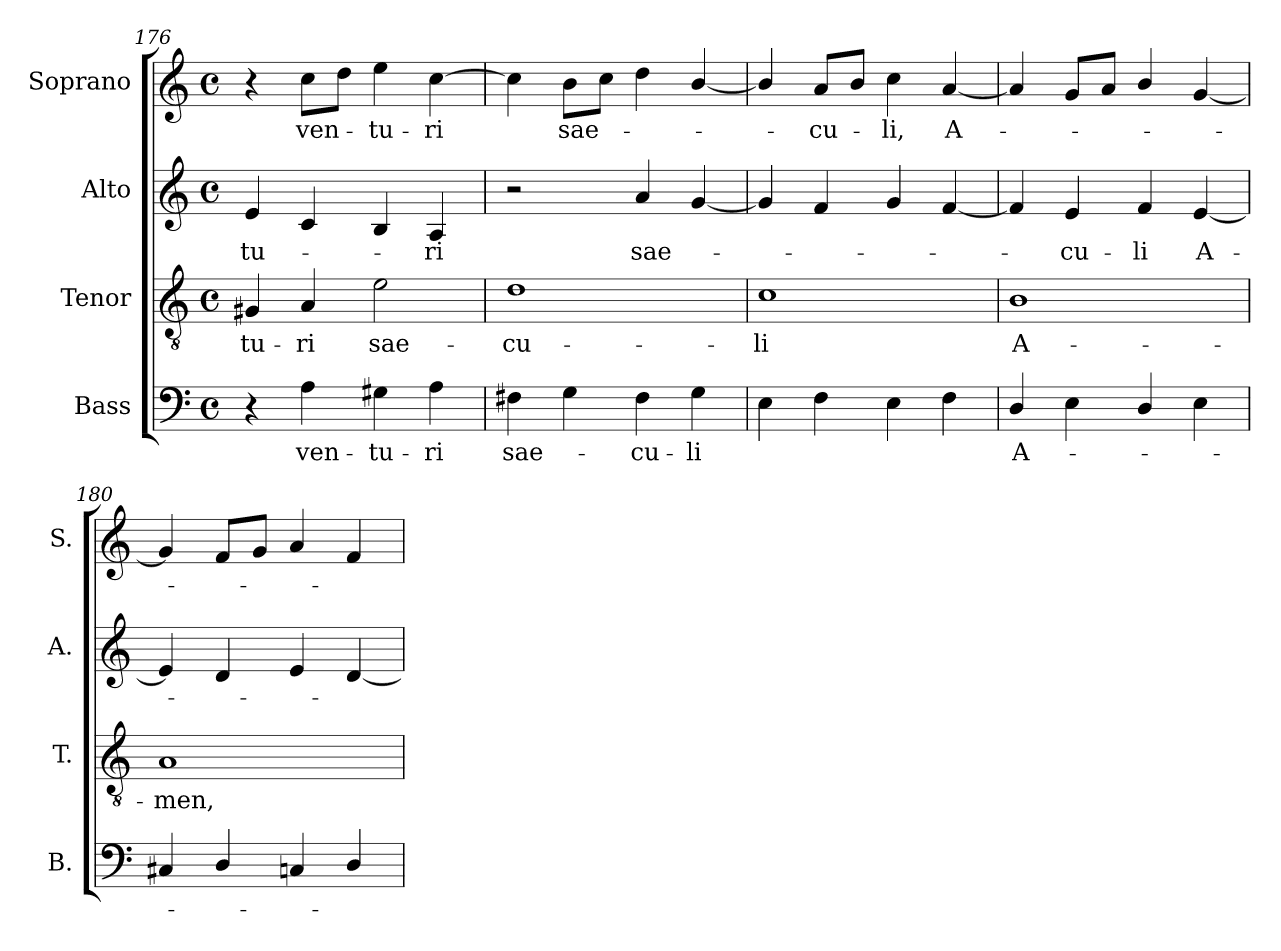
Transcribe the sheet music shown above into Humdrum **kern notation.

**kern	**text	**kern	**text	**kern	**text	**kern	**text
*part4	*part4	*part3	*part3	*part2	*part2	*part1	*part1
*staff4	*staff4	*staff3	*staff3	*staff2	*staff2	*staff1	*staff1
*I"Bass	*	*I"Tenor	*	*I"Alto	*	*I"Soprano	*
*I'B.	*	*I'T.	*	*I'A.	*	*I'S.	*
*clefF4	*	*clefGv2	*	*clefG2	*	*clefG2	*
*	*	*ITrd7c12	*	*	*	*	*
*k[]	*	*k[]	*	*k[]	*	*k[]	*
*C:	*	*C:	*	*C:	*	*C:	*
*M4/4	*	*M4/4	*	*M4/4	*	*M4/4	*
*met(c)	*	*met(c)	*	*met(c)	*	*met(c)	*
=176	=176	=176	=176	=176	=176	=176	=176
!	!	!	!LO:LY:b:color=#000000	!	!	!	!
!	!	!	!	!	!LO:LY:b:color=#000000	!	!
4r	.	4GG#Xi/	-tu-	4ei/	-tu-	4r	.
!	!LO:LY:b:color=#000000	!	!	!	!	!	!
!	!	!	!LO:LY:b:color=#000000	!	!	!	!
!	!	!	!	!	!	!	!LO:LY:b:color=#000000
4Ai\	ven-	4AAi/	-ri	4ci/	.	8cci\L	ven-
.	.	.	.	.	.	8ddi\J	.
!	!LO:LY:b:color=#000000	!	!	!	!	!	!
!	!	!	!LO:LY:b:color=#000000	!	!	!	!
!	!	!	!	!	!	!	!LO:LY:b:color=#000000
4G#Xi\	-tu-	2Ei\	sae-	4Bi/	.	4eei\	-tu-
!	!LO:LY:b:color=#000000	!	!	!	!	!	!
!	!	!	!	!	!LO:LY:b:color=#000000	!	!
!	!	!	!	!	!	!	!LO:LY:b:color=#000000
4Ai\	-ri	.	.	4Ai/	-ri	[4cci\	-ri
=177	=177	=177	=177	=177	=177	=177	=177
!	!LO:LY:b:color=#000000	!	!	!	!	!	!
!	!	!	!LO:LY:b:color=#000000	!	!	!	!
4F#Xi\	sae-	1Di	-cu-	2r	.	4cci\]	.
!	!	!	!	!	!	!	!LO:LY:b:color=#000000
4Gi\	.	.	.	.	.	8bi\L	sae-
.	.	.	.	.	.	8cci\J	.
!	!LO:LY:b:color=#000000	!	!	!	!	!	!
!	!	!	!	!	!LO:LY:b:color=#000000	!	!
4F#i\	-cu-	.	.	4ai/	sae-	4ddi\	.
!	!LO:LY:b:color=#000000	!	!	!	!	!	!
4Gi\	-li	.	.	[4gi/	.	[4bi/	.
=178	=178	=178	=178	=178	=178	=178	=178
!	!	!	!LO:LY:b:color=#000000	!	!	!	!
4Ei\	.	1Ci	-li	4gi/]	.	4bi/]	.
!	!	!	!	!	!	!	!LO:LY:b:color=#000000
4Fi\	.	.	.	4fi/	.	8ai/L	-cu-
.	.	.	.	.	.	8bi/J	.
!	!	!	!	!	!	!	!LO:LY:b:color=#000000
4Ei\	.	.	.	4gi/	.	4cci\	-li,
!	!	!	!	!	!	!	!LO:LY:b:color=#000000
4Fi\	.	.	.	[4fi/	.	[4ai/	A-
!!LO:LB:g=z
=179	=179	=179	=179	=179	=179	=179	=179
!	!LO:LY:b:color=#000000	!	!	!	!	!	!
!	!	!	!LO:LY:b:color=#000000	!	!	!	!
4Di/	A-	1BBi	A-	4fi/]	.	4ai/]	.
!	!	!	!	!	!LO:LY:b:color=#000000	!	!
4Ei\	.	.	.	4ei/	-cu-	8gi/L	.
.	.	.	.	.	.	8ai/J	.
!	!	!	!	!	!LO:LY:b:color=#000000	!	!
4Di/	.	.	.	4fi/	-li	4bi/	.
!	!	!	!	!	!LO:LY:b:color=#000000	!	!
4Ei\	.	.	.	[4ei/	A-	[4gi/	.
=180	=180	=180	=180	=180	=180	=180	=180
!	!	!	!LO:LY:b:color=#000000	!	!	!	!
4C#Xi/	.	1AAi	-men,	4ei/]	.	4gi/]	.
4Di/	.	.	.	4di/	.	8fi/L	.
.	.	.	.	.	.	8gi/J	.
4Cni/	.	.	.	4ei/	.	4ai/	.
4Di/	.	.	.	[4di/	.	4fi/	.
=	=	=	=	=	=	=	=
*-	*-	*-	*-	*-	*-	*-	*-
